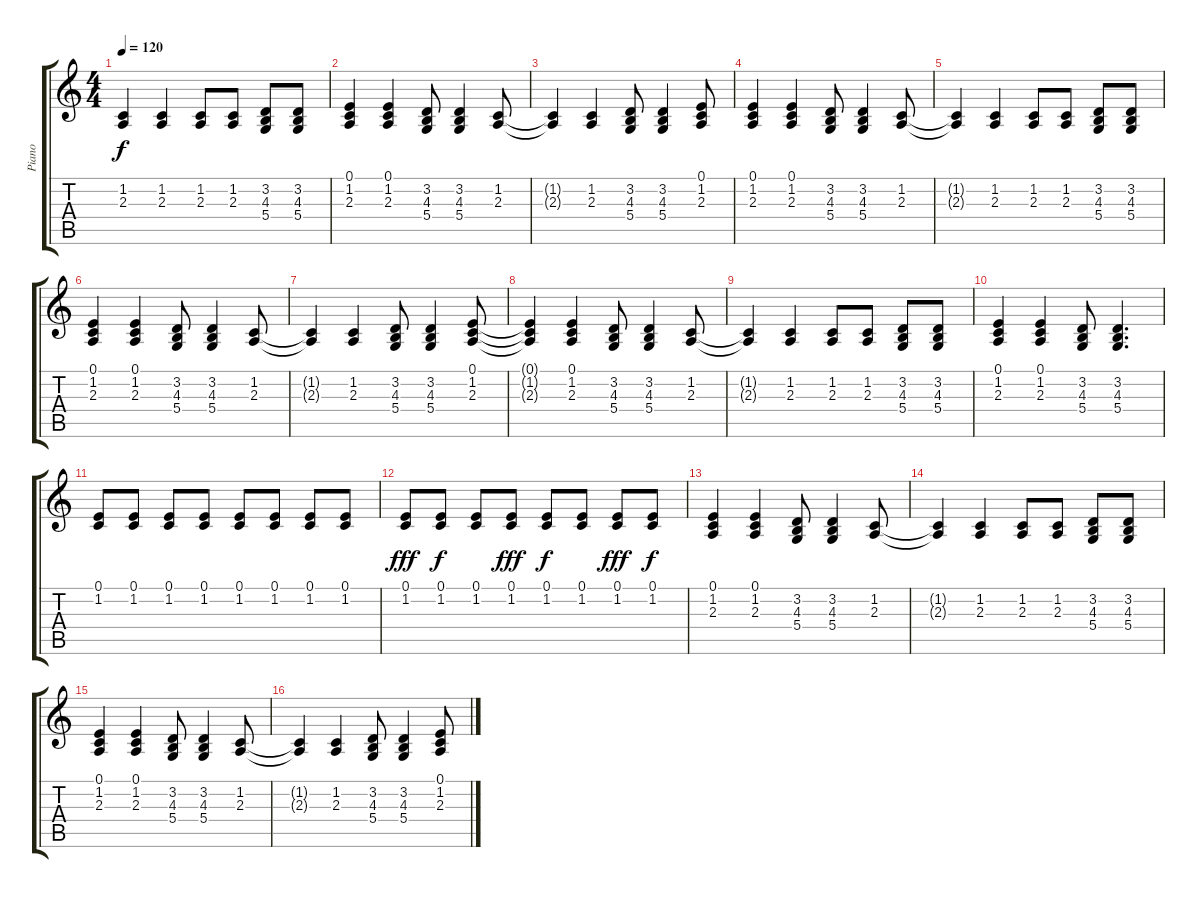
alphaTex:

\track ("Piano" "Piano") {instrument brightacousticpiano}
\staff {score tabs}
\tuning (E4 B3 G3 D3 A2 E2) {hide}
\ts (4 4)
\tempo 120
\clef g2
\ks c
(1.2{t} 2.3{t}).4{dy f} (1.2 2.3).4 (1.2 2.3).8 (1.2 2.3).8 (3.2 4.3 5.4).8 (3.2 4.3 5.4).8 |
(0.1 1.2 2.3).4 (0.1 1.2 2.3).4 (3.2 4.3 5.4).8 (3.2 4.3 5.4).4 (1.2 2.3).8 |
(1.2{t} 2.3{t}).4 (1.2 2.3).4 (3.2 4.3 5.4).8 (3.2 4.3 5.4).4 (0.1 1.2 2.3).8 |
(0.1 1.2 2.3).4 (0.1 1.2 2.3).4 (3.2 4.3 5.4).8 (3.2 4.3 5.4).4 (1.2 2.3).8 |
(1.2{t} 2.3{t}).4 (1.2 2.3).4 (1.2 2.3).8 (1.2 2.3).8 (3.2 4.3 5.4).8 (3.2 4.3 5.4).8 |
(0.1 1.2 2.3).4 (0.1 1.2 2.3).4 (3.2 4.3 5.4).8 (3.2 4.3 5.4).4 (1.2 2.3).8 |
(1.2{t} 2.3{t}).4 (1.2 2.3).4 (3.2 4.3 5.4).8 (3.2 4.3 5.4).4 (0.1 1.2 2.3).8 |
(0.1{t} 1.2{t} 2.3{t}).4 (0.1 1.2 2.3).4 (3.2 4.3 5.4).8 (3.2 4.3 5.4).4 (1.2 2.3).8 |
(1.2{t} 2.3{t}).4 (1.2 2.3).4 (1.2 2.3).8 (1.2 2.3).8 (3.2 4.3 5.4).8 (3.2 4.3 5.4).8 |
(0.1 1.2 2.3).4 (0.1 1.2 2.3).4 (3.2 4.3 5.4).8 (3.2 4.3 5.4).4{d} |
(0.1 1.2).8 (0.1 1.2).8 (0.1 1.2).8 (0.1 1.2).8 (0.1 1.2).8 (0.1 1.2).8 (0.1 1.2).8 (0.1 1.2).8 |
(0.1 1.2).8{dy fff} (0.1 1.2).8{dy f} (0.1 1.2).8 (0.1 1.2).8{dy fff} (0.1 1.2).8{dy f} (0.1 1.2).8 (0.1 1.2).8{dy fff} (0.1 1.2).8{dy f} |
(0.1 1.2 2.3).4 (0.1 1.2 2.3).4 (3.2 4.3 5.4).8 (3.2 4.3 5.4).4 (1.2 2.3).8 |
(1.2{t} 2.3{t}).4 (1.2 2.3).4 (1.2 2.3).8 (1.2 2.3).8 (3.2 4.3 5.4).8 (3.2 4.3 5.4).8 |
(0.1 1.2 2.3).4 (0.1 1.2 2.3).4 (3.2 4.3 5.4).8 (3.2 4.3 5.4).4 (1.2 2.3).8 |
(1.2{t} 2.3{t}).4 (1.2 2.3).4 (3.2 4.3 5.4).8 (3.2 4.3 5.4).4 (0.1 1.2 2.3).8
